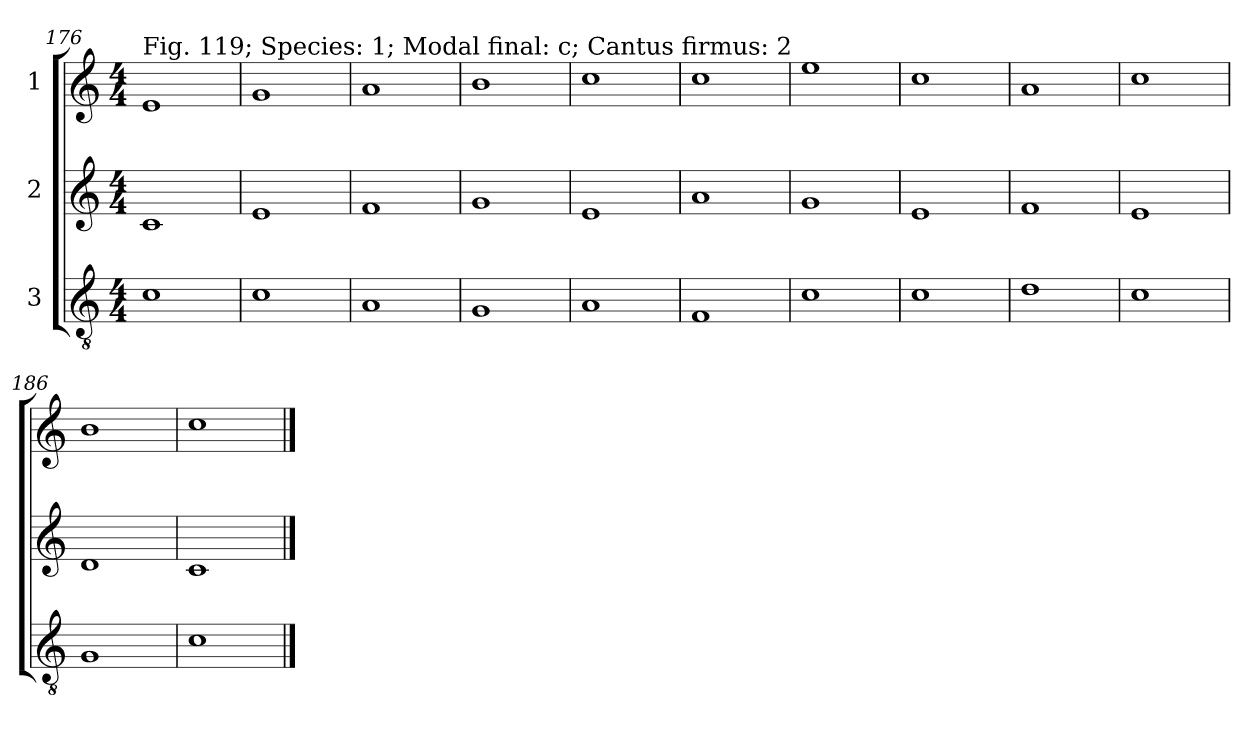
**kern	**kern	**kern
*part3	*part2	*part1
*staff3	*staff2	*staff1
*I"3	*I"2	*I"1
*clefGv2	*clefG2	*clefG2
*k[]	*k[]	*k[]
*M4/4	*M4/4	*M4/4
=176	=176	=176
!	!	!LO:TX:a:t=Fig. 119; Species&colon; 1; Modal final&colon; c; Cantus firmus&colon; 2
1c	1c	1e
=177	=177	=177
1c	1e	1g
=178	=178	=178
1A	1f	1a
=179	=179	=179
1G	1g	1b
=180	=180	=180
1A	1e	1cc
=181	=181	=181
1F	1a	1cc
=182	=182	=182
1c	1g	1ee
=183	=183	=183
1c	1e	1cc
=184	=184	=184
1d	1f	1a
=185	=185	=185
1c	1e	1cc
=186	=186	=186
1G	1d	1b
=187	=187	=187
1c	1c	1cc
==	==	==
*-	*-	*-
